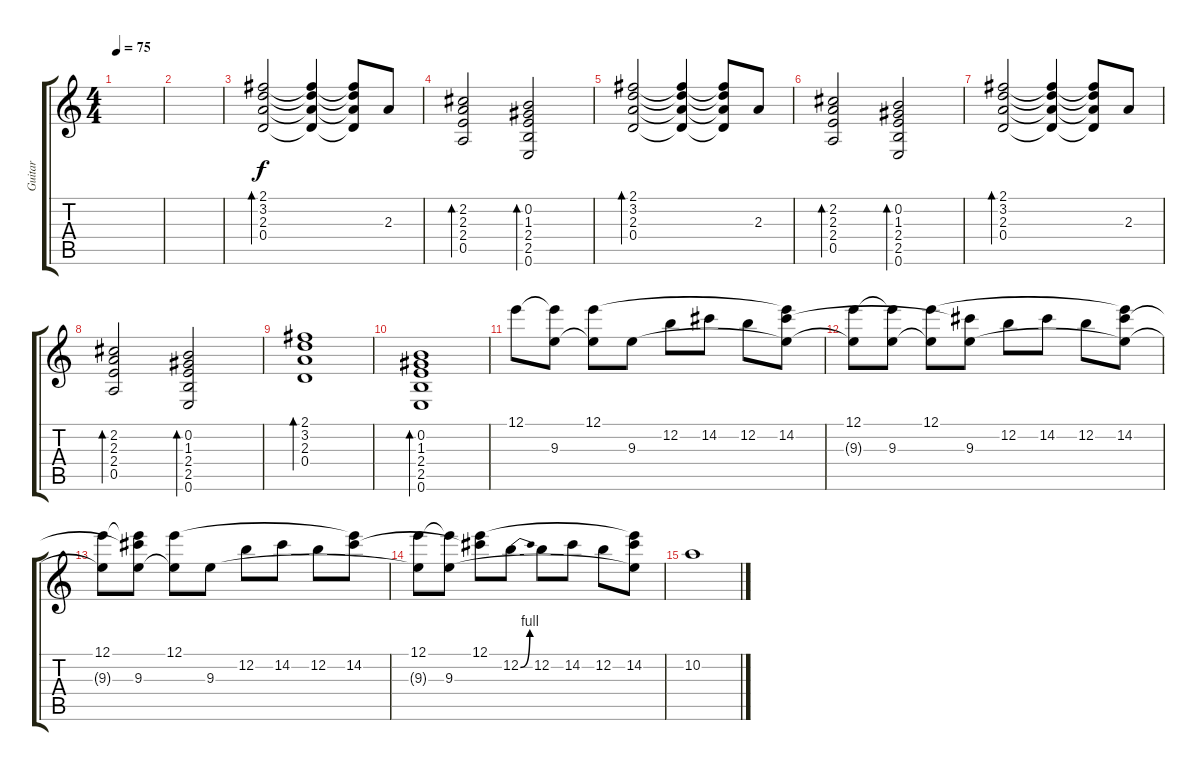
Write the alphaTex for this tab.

\track ("Guitar" "Guitar") {instrument electricguitarclean}
\staff {score tabs}
\tuning (E4 B3 G3 D3 A2 E2) {hide}
\ts (4 4)
\tempo 75
\clef g2
\ks c
|
|
(2.1 3.2 2.3 0.4).2{bd 120 volume 10} (2.1{t} 3.2{t} 2.3{t} 0.4{t}).4 (2.1{t} 3.2{t} 2.3{t} 0.4{t}).8 2.3.8 |
(2.2 2.3 2.4 0.5).2{bd 120} (0.2 1.3 2.4 2.5 0.6).2{bd 120} |
(2.1 3.2 2.3 0.4).2{bd 120} (2.1{t} 3.2{t} 2.3{t} 0.4{t}).4 (2.1{t} 3.2{t} 2.3{t} 0.4{t}).8 2.3.8 |
(2.2 2.3 2.4 0.5).2{bd 120} (0.2 1.3 2.4 2.5 0.6).2{bd 120} |
(2.1 3.2 2.3 0.4).2{bd 120} (2.1{t} 3.2{t} 2.3{t} 0.4{t}).4 (2.1{t} 3.2{t} 2.3{t} 0.4{t}).8 2.3.8 |
(2.2 2.3 2.4 0.5).2{bd 120} (0.2 1.3 2.4 2.5 0.6).2{bd 120} |
(2.1 3.2 2.3 0.4).1{bd 120} |
(0.2 1.3 2.4 2.5 0.6).1{bd 120} |
12.1.8{volume 14} (12.1{t} 9.3).8 (12.1 9.3{t}).8 9.3.8 12.2.8 14.2.8 12.2.8 (12.1{t} 14.2 9.3{t}).8 |
(12.1 9.3{t}).8 (12.1{t} 9.3).8 (12.1 9.3{t}).8 (14.2{t} 9.3).8 12.2.8 14.2.8 12.2.8 (12.1{t} 14.2 9.3{t}).8 |
(12.1 9.3{t}).8 (12.1{t} 14.2{t} 9.3).8 (12.1 9.3{t}).8 9.3.8 12.2.8 14.2.8 12.2.8 (12.1{t} 14.2).8 |
(12.1 9.3{t}).8 (12.1{t} 9.3).8 (12.1 14.2{t}).8 12.2{be (bend 0 0 60 4)}.8 12.2.8 14.2.8 12.2.8 (12.1{t} 14.2 9.3{t}).8 |
10.2.1
